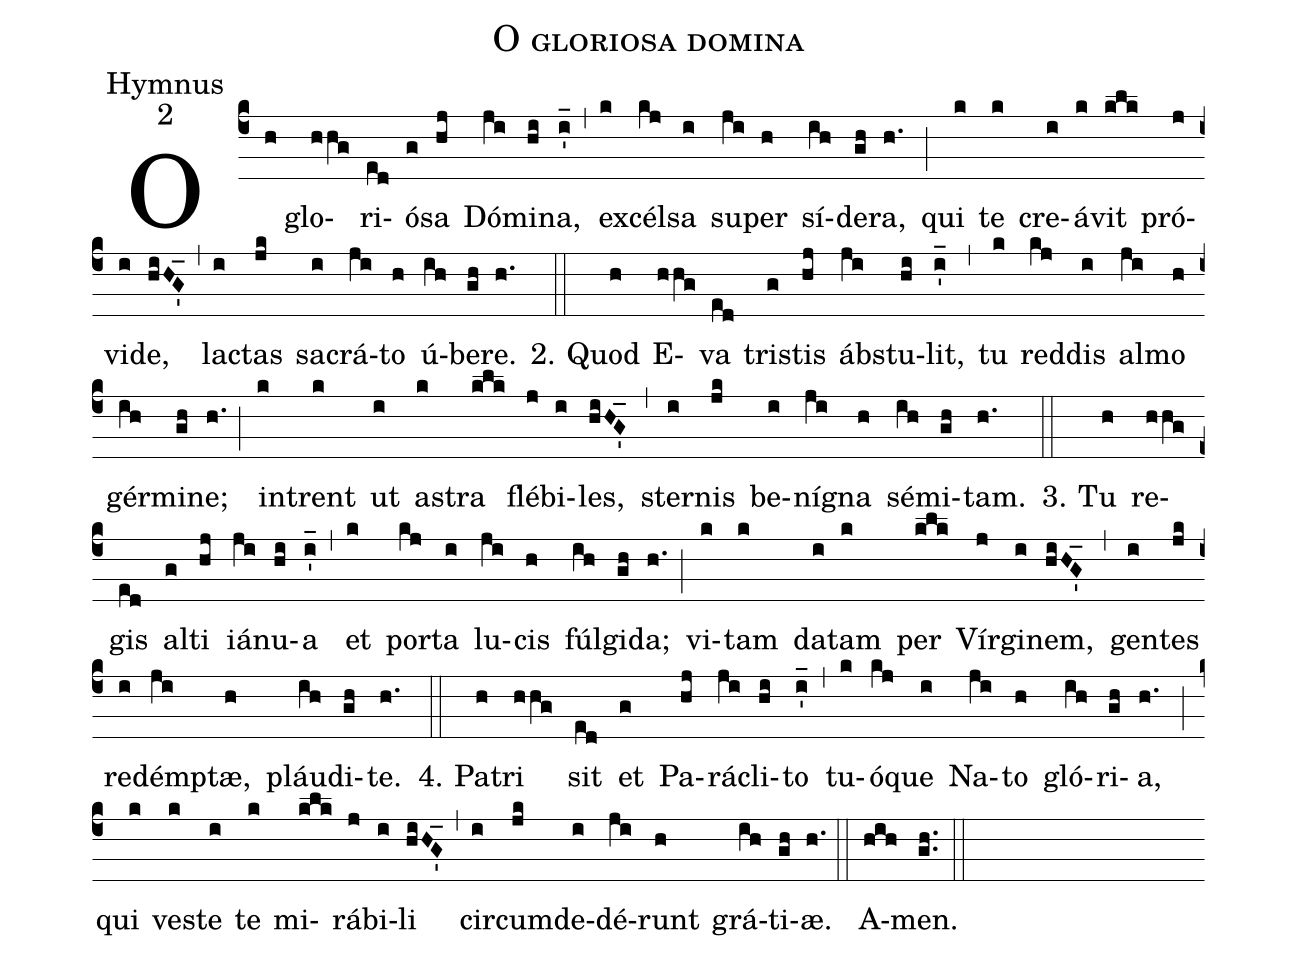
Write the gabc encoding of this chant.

name:O gloriosa domina;
office-part:Hymnus;
mode:2;
%%
(c4) O(h) glo(hhg)ri(ed)ó(g)sa(hj) Dó(ji)mi(hi)na,(i'_) (,)
ex(k)cél(kj)sa(i) su(ji)per(h) sí(ih)de(gh)ra,(h.) (;)
qui(k) te(k) cre(i)á(k)vit(klk) pró(j)vi(i)de,(hiHG_') (,)
lac(i)tas(jk) sa(i)crá(ji)to(h) ú(ih)be(gh)re.(h.) (::)
2. Quod(h) E(hhg)va(ed) tris(g)tis(hj) ábs(ji)tu(hi)lit,(i'_) (,)
tu(k) red(kj)dis(i) al(ji)mo(h) gér(ih)mi(gh)ne;(h.) (;)
in(k)trent(k) ut(i) as(k)tra(klk) flé(j)bi(i)les,(hiHG_') (,)
ster(i)nis(jk) be(i)ní(ji)gna(h) sé(ih)mi(gh)tam.(h.) (::)

3. Tu(h) re(hhg)gis(ed) al(g)ti(hj) iá(ji)nu(hi)a(i'_) (,)
et(k) por(kj)ta(i) lu(ji)cis(h) fúl(ih)gi(gh)da;(h.) (;)
vi(k)tam(k) da(i)tam(k) per(klk) Vír(j)gi(i)nem,(hiHG_') (,)
gen(i)tes(jk) red(i)émp(ji)tæ,(h) pláu(ih)di(gh)te.(h.) (::)

4. Pa(h)tri(hhg) sit(ed) et(g) Pa(hj)rá(ji)cli(hi)to(i'_) (,)
tu(k)ó(kj)que(i) Na(ji)to(h) gló(ih)ri(gh)a,(h.) (;)
qui(k) ves(k)te(i) te(k) mi(klk)rá(j)bi(i)li(hiHG_') (,)
cir(i)cum(jk)de(i)dé(ji)runt(h) grá(ih)ti(gh)æ.(h.) (::)
A(hih)men.(g.h.) (::)
